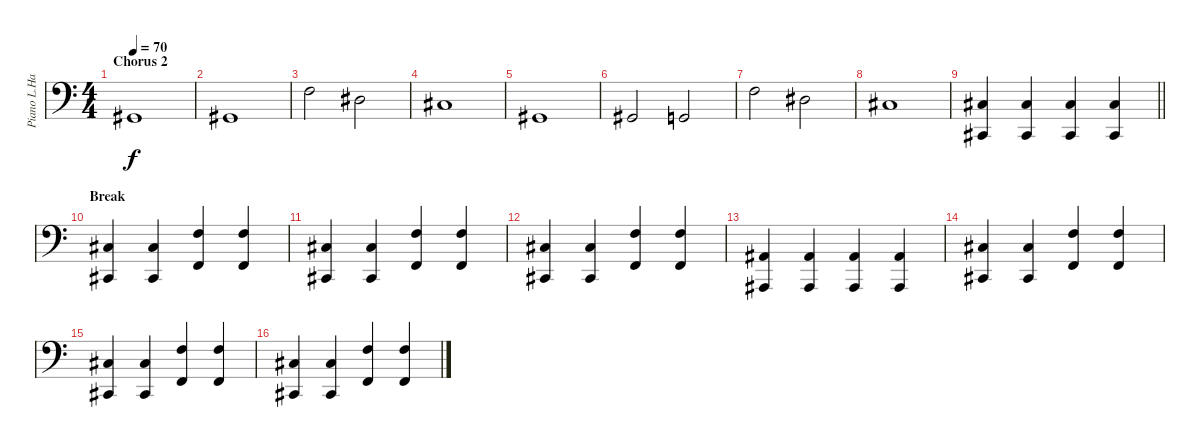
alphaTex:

\track ("Piano L.Hand" "Piano L.Ha") {instrument brightacousticpiano}
\staff {score}
\tuning (C3 G2 D2 A1 E1 B0) {hide}
\ts (4 4)
\section ("" "Chorus 2")
\tempo 70
\clef f4
\ks c
1.2.1{dy f} |
1.2.1 |
5.1.2 3.1.2 |
1.1.1 |
1.2.1 |
1.2.2 0.2.2 |
5.1.2 3.1.2 |
1.1.1 |
\barLineRight lightlight
(1.1 4.4).4 (1.1 4.4).4 (1.1 4.4).4 (1.1 4.4).4 |
\section ("" "Break")
(1.1 4.4).4 (1.1 4.4).4 (5.1 3.3).4 (5.1 3.3).4 |
(1.1 4.4).4 (1.1 4.4).4 (5.1 3.3).4 (5.1 3.3).4 |
(1.1 4.4).4 (1.1 4.4).4 (5.1 3.3).4 (5.1 3.3).4 |
(3.2 1.4).4 (3.2 1.4).4 (3.2 1.4).4 (3.2 1.4).4 |
(1.1 4.4).4 (1.1 4.4).4 (5.1 3.3).4 (5.1 3.3).4 |
(1.1 4.4).4 (1.1 4.4).4 (5.1 3.3).4 (5.1 3.3).4 |
(1.1 4.4).4 (1.1 4.4).4 (5.1 3.3).4 (5.1 3.3).4
